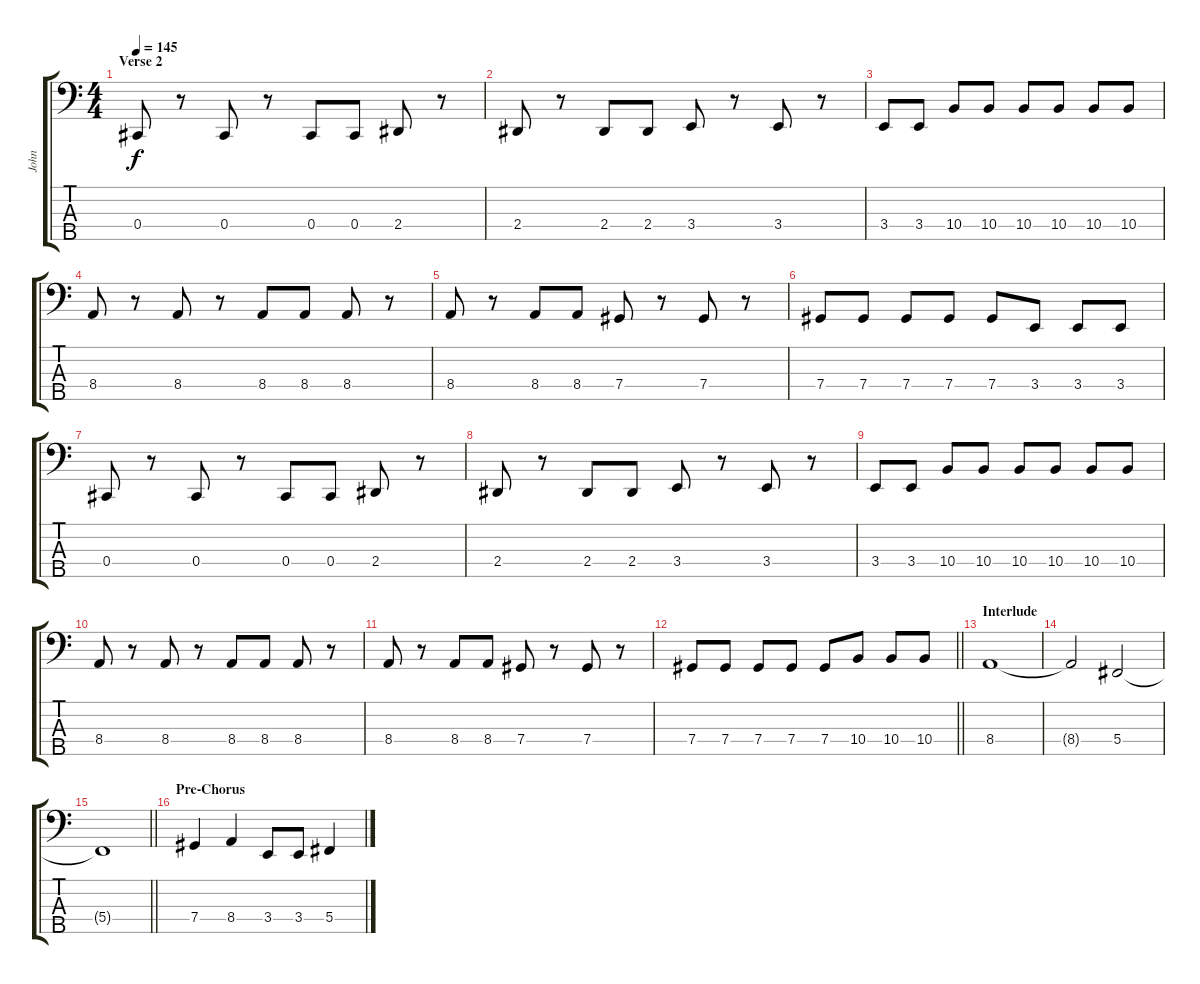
\track ("John" "John") {instrument electricbassfinger}
\staff {score tabs}
\tuning (Gb2 Db2 Ab1 Db1 Bb0) {hide}
\ts (4 4)
\section ("" "Verse 2")
\tempo 145
\clef f4
\ks c
0.4.8{dy f} r.8 0.4.8 r.8 0.4.8 0.4.8 2.4.8 r.8 |
2.4.8 r.8 2.4.8 2.4.8 3.4.8 r.8 3.4.8 r.8 |
3.4.8 3.4.8 10.4.8 10.4.8 10.4.8 10.4.8 10.4.8 10.4.8 |
8.4.8 r.8 8.4.8 r.8 8.4.8 8.4.8 8.4.8 r.8 |
8.4.8 r.8 8.4.8 8.4.8 7.4.8 r.8 7.4.8 r.8 |
7.4.8 7.4.8 7.4.8 7.4.8 7.4.8 3.4.8 3.4.8 3.4.8 |
0.4.8 r.8 0.4.8 r.8 0.4.8 0.4.8 2.4.8 r.8 |
2.4.8 r.8 2.4.8 2.4.8 3.4.8 r.8 3.4.8 r.8 |
3.4.8 3.4.8 10.4.8 10.4.8 10.4.8 10.4.8 10.4.8 10.4.8 |
8.4.8 r.8 8.4.8 r.8 8.4.8 8.4.8 8.4.8 r.8 |
8.4.8 r.8 8.4.8 8.4.8 7.4.8 r.8 7.4.8 r.8 |
\barLineRight lightlight
7.4.8 7.4.8 7.4.8 7.4.8 7.4.8 10.4.8 10.4.8 10.4.8 |
\section ("" "Interlude")
8.4.1 |
8.4{t}.2 5.4.2 |
\barLineRight lightlight
5.4{t}.1 |
\section ("" "Pre-Chorus")
7.4.4 8.4.4 3.4.8 3.4.8 5.4.4
